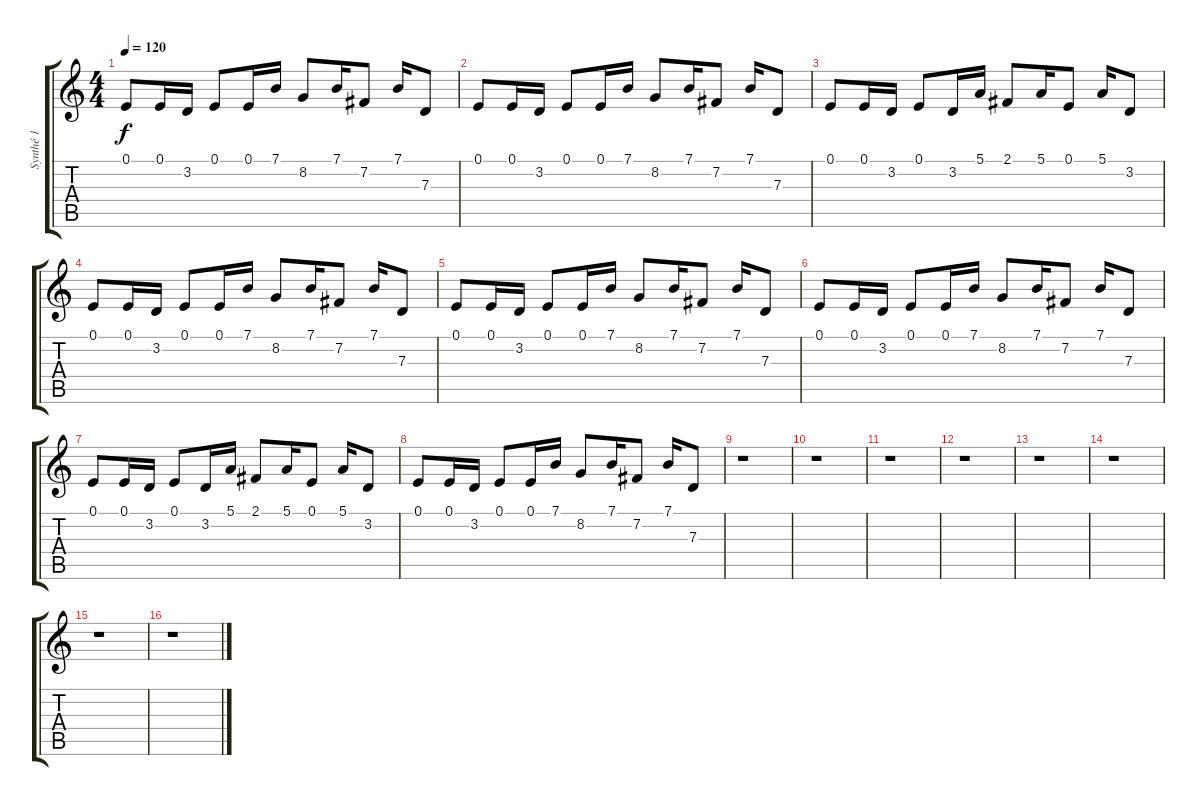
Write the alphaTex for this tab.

\track ("Synthé 1" "Synthé 1") {instrument fx4atmosphere}
\staff {score tabs}
\tuning (E4 B3 G3 D3 A2 E2) {hide}
\ts (4 4)
\tempo 120
\clef g2
\ks c
0.1.8{dy f} 0.1.16 3.2.16 0.1.8 0.1.16 7.1.16 8.2.8 7.1.16 7.2.8 7.1.16 7.3.8 |
0.1.8 0.1.16 3.2.16 0.1.8 0.1.16 7.1.16 8.2.8 7.1.16 7.2.8 7.1.16 7.3.8 |
0.1.8 0.1.16 3.2.16 0.1.8 3.2.16 5.1.16 2.1.8 5.1.16 0.1.8 5.1.16 3.2.8 |
0.1.8 0.1.16 3.2.16 0.1.8 0.1.16 7.1.16 8.2.8 7.1.16 7.2.8 7.1.16 7.3.8 |
0.1.8 0.1.16 3.2.16 0.1.8 0.1.16 7.1.16 8.2.8 7.1.16 7.2.8 7.1.16 7.3.8 |
0.1.8 0.1.16 3.2.16 0.1.8 0.1.16 7.1.16 8.2.8 7.1.16 7.2.8 7.1.16 7.3.8 |
0.1.8 0.1.16 3.2.16 0.1.8 3.2.16 5.1.16 2.1.8 5.1.16 0.1.8 5.1.16 3.2.8 |
0.1.8 0.1.16 3.2.16 0.1.8 0.1.16 7.1.16 8.2.8 7.1.16 7.2.8 7.1.16 7.3.8 |
r.1 |
r.1 |
r.1 |
r.1 |
r.1 |
r.1 |
r.1 |
r.1
